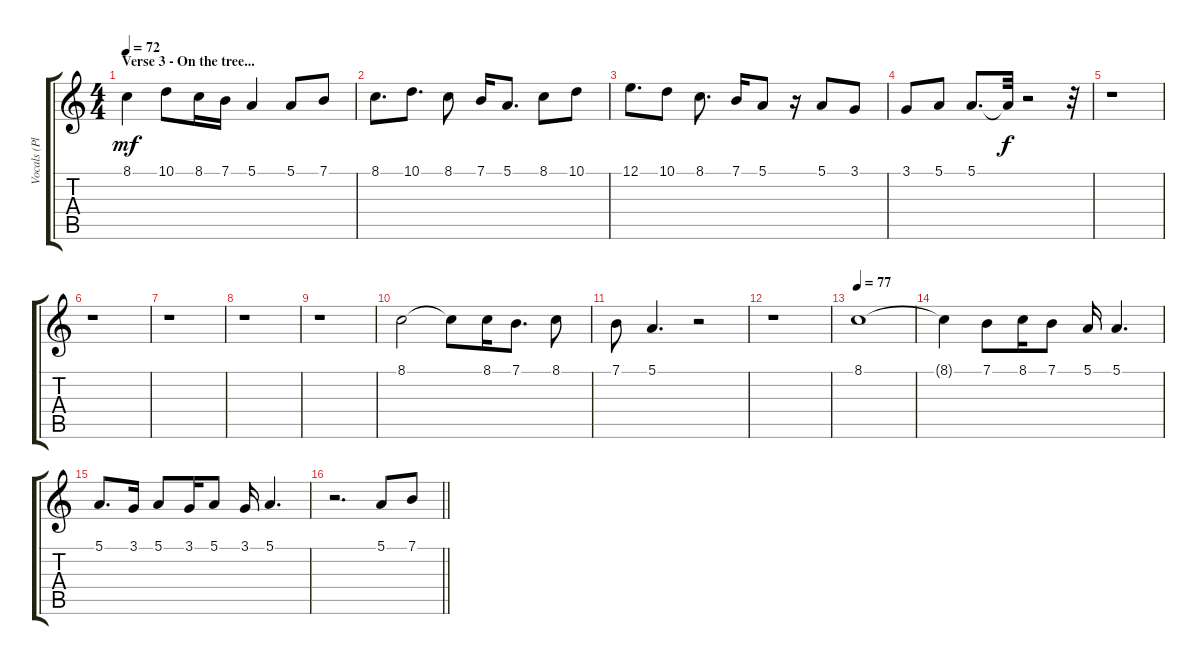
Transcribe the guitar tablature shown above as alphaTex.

\track ("Vocals (Plant)" "Vocals (Pl") {instrument synthvoice}
\staff {score tabs}
\tuning (E4 B3 G3 D3 A2 E2) {hide}
\ts (4 4)
\section ("" "Verse 3 - On the tree...")
\tempo 72
\clef g2
\ks c
8.1.4{dy mf} 10.1.8 8.1.16 7.1.16 5.1.4 5.1.8 7.1.8 |
8.1.8{d} 10.1.8{d} 8.1.8 7.1.16 5.1.8{d} 8.1.8 10.1.8 |
12.1.8{d} 10.1.8 8.1.8{d} 7.1.16 5.1.8 r.16 5.1.8 3.1.8 |
3.1.8 5.1.8 5.1.8{d} 5.1{t}.32{dy f} r.2 r.32 |
r.1 |
r.1 |
r.1 |
r.1 |
r.1 |
8.1.2 8.1{t}.8 8.1.16 7.1.8{d} 8.1.8 |
7.1.8 5.1.4{d} r.2 |
r.1 |
\tempo 77
8.1.1 |
8.1{t}.4 7.1.8 8.1.16 7.1.8 5.1.16 5.1.4{d} |
5.1.8{d} 3.1.16 5.1.8 3.1.16 5.1.8 3.1.16 5.1.4{d} |
\barLineRight lightlight
r.2{d} 5.1.8 7.1.8
